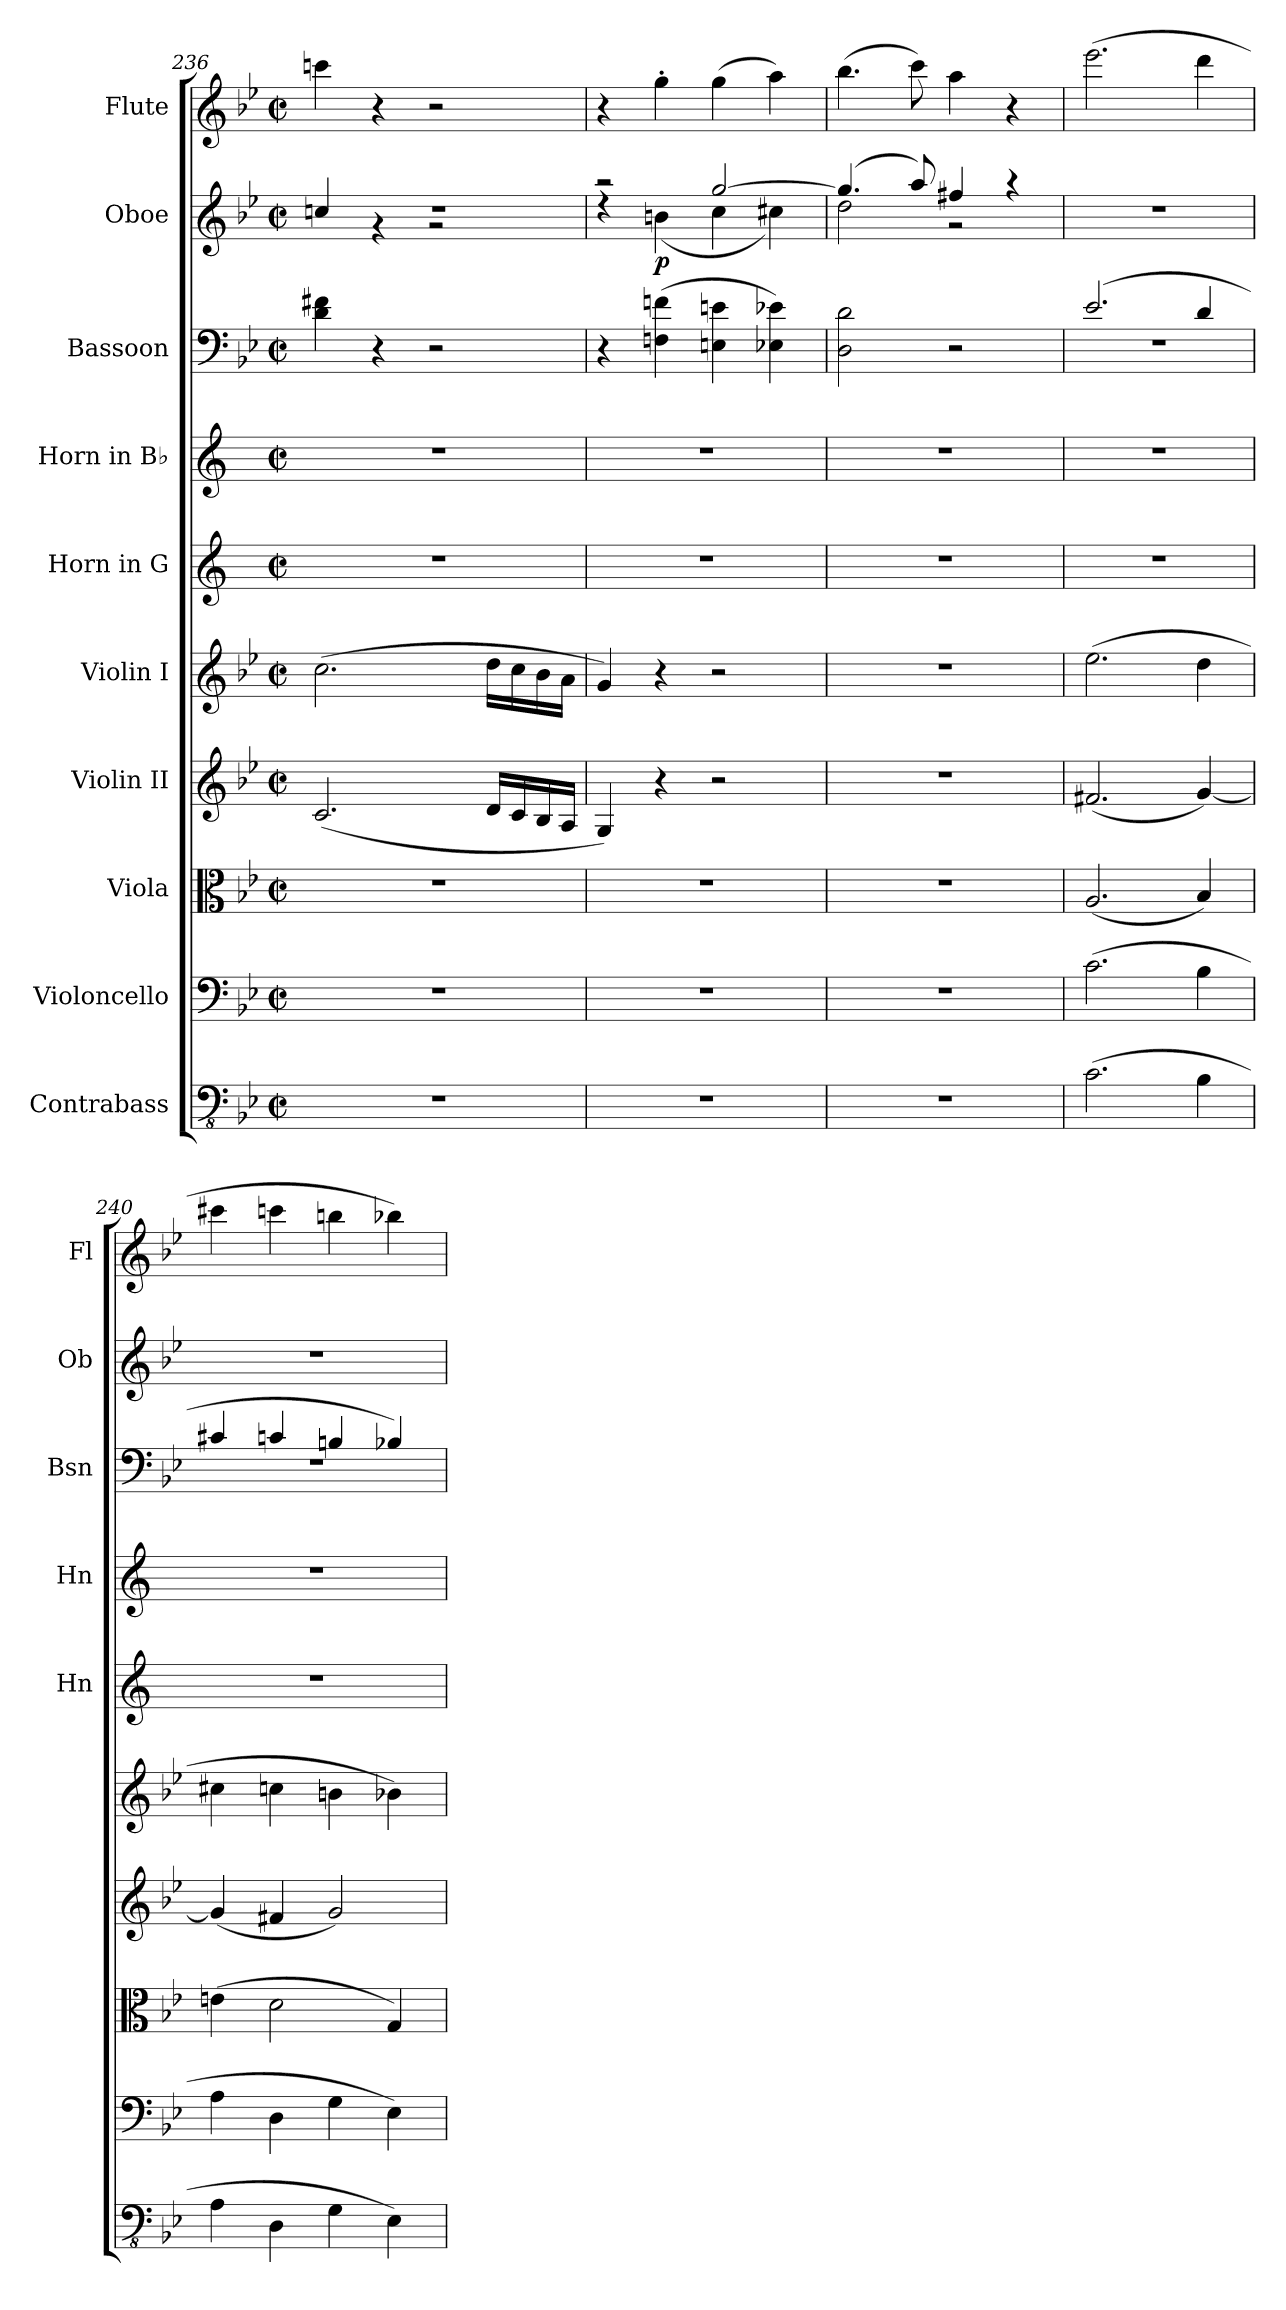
**kern	**kern	**kern	**kern	**kern	**kern	**kern	**kern	**kern	**dynam	**kern
*part10	*part9	*part8	*part7	*part6	*part5	*part4	*part3	*part2	*part2	*part1
*staff10	*staff9	*staff8	*staff7	*staff6	*staff5	*staff4	*staff3	*staff2	*staff2	*staff1
*I"Contrabass	*I"Violoncello	*I"Viola	*I"Violin II	*I"Violin I	*I"Horn in G	*I"Horn in B♭	*I"Bassoon	*I"Oboe	*	*I"Flute
*	*	*	*	*	*I'Hn	*I'Hn	*I'Bsn	*I'Ob	*	*I'Fl
*clefFv4	*clefF4	*clefC3	*clefG2	*clefG2	*clefG2	*clefG2	*clefF4	*clefG2	*	*clefG2
*	*	*	*	*	*ITrd3c5	*ITrd1c2	*	*	*	*
*k[b-e-]	*k[b-e-]	*k[b-e-]	*k[b-e-]	*k[b-e-]	*k[f#]	*k[b-e-]	*k[b-e-]	*k[b-e-]	*	*k[b-e-]
*M2/2	*M2/2	*M2/2	*M2/2	*M2/2	*M2/2	*M2/2	*M2/2	*M2/2	*	*M2/2
*met(c|)	*met(c|)	*met(c|)	*met(c|)	*met(c|)	*met(c|)	*met(c|)	*met(c|)	*met(c|)	*	*met(c|)
=236	=236	=236	=236	=236	=236	=236	=236	=236	=236	=236
*	*	*	*	*	*	*	*	*^	*	*
1r	1r	1r	(2.c/	(2.cc\	1r	1r	4d\ 4f#X\	4ccn/	1rdd	.	4cccn\
.	.	.	.	.	.	.	4r	4rg	.	.	4r
.	.	.	.	.	.	.	2r	2rg	.	.	2r
.	.	.	16d/LL	16dd\LL	.	.	.	.	.	.	.
.	.	.	16c/	16cc\	.	.	.	.	.	.	.
.	.	.	16B-/	16b-\	.	.	.	.	.	.	.
.	.	.	16A/JJ	16a\JJ	.	.	.	.	.	.	.
=237	=237	=237	=237	=237	=237	=237	=237	=237	=237	=237	=237
1r	1r	1r	4G/)	4g/)	1r	1r	4r	2r	4rdd	.	4r
!	!	!	!	!	!	!	!	!	!	!LO:DY:b	!
.	.	.	4r	4r	.	.	(4Fn\ 4fn\	.	(4bn\	p	4gg'\
.	.	.	2r	2r	.	.	4En\ 4en\	[2gg/	4cc\	.	(4gg\
.	.	.	.	.	.	.	4E-X\ 4e-X\)	.	4cc#X\)	.	4aa\)
=238	=238	=238	=238	=238	=238	=238	=238	=238	=238	=238	=238
1r	1r	1r	1r	1r	1r	1r	2D\ 2d\	(4.gg/]	2dd\	.	(4.bb-\
.	.	.	.	.	.	.	.	8aa/)	.	.	8ccc\)
.	.	.	.	.	.	.	2r	4ff#X/	2r	.	4aa\
.	.	.	.	.	.	.	.	4r	.	.	4r
*	*	*	*	*	*	*	*	*v	*v	*	*
=239	=239	=239	=239	=239	=239	=239	=239	=239	=239	=239
*	*	*	*	*	*	*	*^	*	*	*
(2.C\	(2.c\	(2.A/	(2.f#X/	(2.ee-\	1r	1r	(2.e-/	1rF	1r	.	(2.eee-\
4BB-\	4B-\	4B-/)	[4g/)	4dd\	.	.	4d/	.	.	.	4ddd\
=240	=240	=240	=240	=240	=240	=240	=240	=240	=240	=240	=240
4AA\	4A\	(4en\	(4g/]	4cc#X\	1r	1r	4c#X/	1rF	1r	.	4ccc#X\
4DD\	4D\	2d\	4f#X/	4ccn\	.	.	4cn/	.	.	.	4cccn\
4GG\	4G\	.	2g/)	4bn\	.	.	4Bn/	.	.	.	4bbn\
4EE-\)	4E-\)	4G/)	.	4b-X\)	.	.	4B-X/)	.	.	.	4bb-X\)
*	*	*	*	*	*	*	*v	*v	*	*	*
=	=	=	=	=	=	=	=	=	=	=
*-	*-	*-	*-	*-	*-	*-	*-	*-	*-	*-
